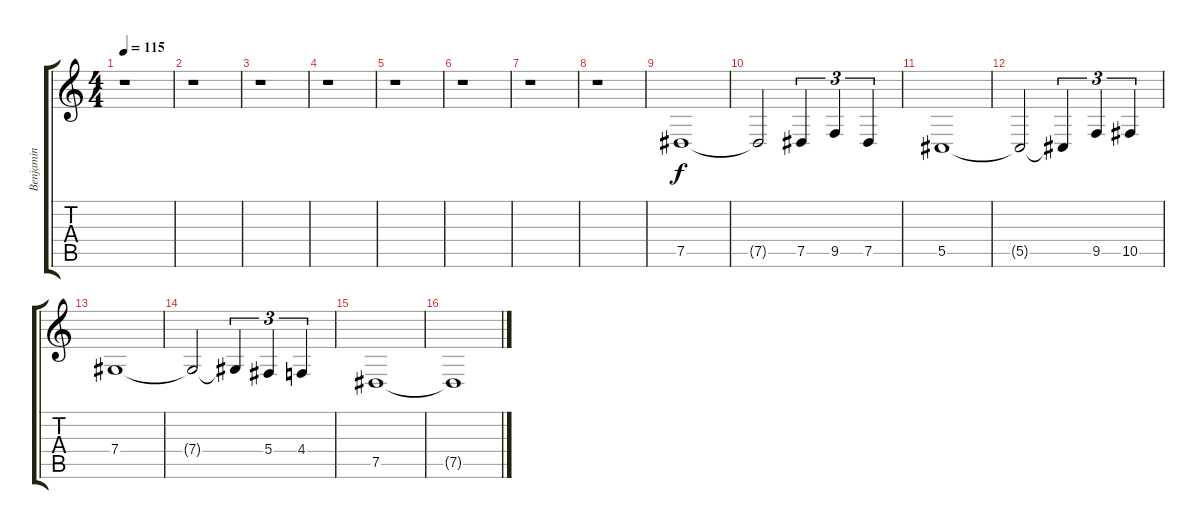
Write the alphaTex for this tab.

\track ("Benjamin" "Benjamin") {instrument stringensemble1}
\staff {score tabs}
\tuning (Eb4 Bb3 Gb3 Db3 Ab2 Eb2) {hide}
\ts (4 4)
\tempo 115
\clef g2
\ks c
r.1{dy f} |
r.1 |
r.1 |
r.1 |
r.1 |
r.1 |
r.1 |
r.1 |
7.5.1{volume 13 balance 6 instrument cello} |
7.5{t}.2 7.5.4{tu (3 2)} 9.5.4{tu (3 2)} 7.5.4{tu (3 2)} |
5.5.1 |
5.5{t}.2 5.5{t}.4{tu (3 2)} 9.5.4{tu (3 2)} 10.5.4{tu (3 2)} |
7.4.1 |
7.4{t}.2 7.4{t}.4{tu (3 2)} 5.4.4{tu (3 2)} 4.4.4{tu (3 2)} |
7.5.1 |
7.5{t}.1
